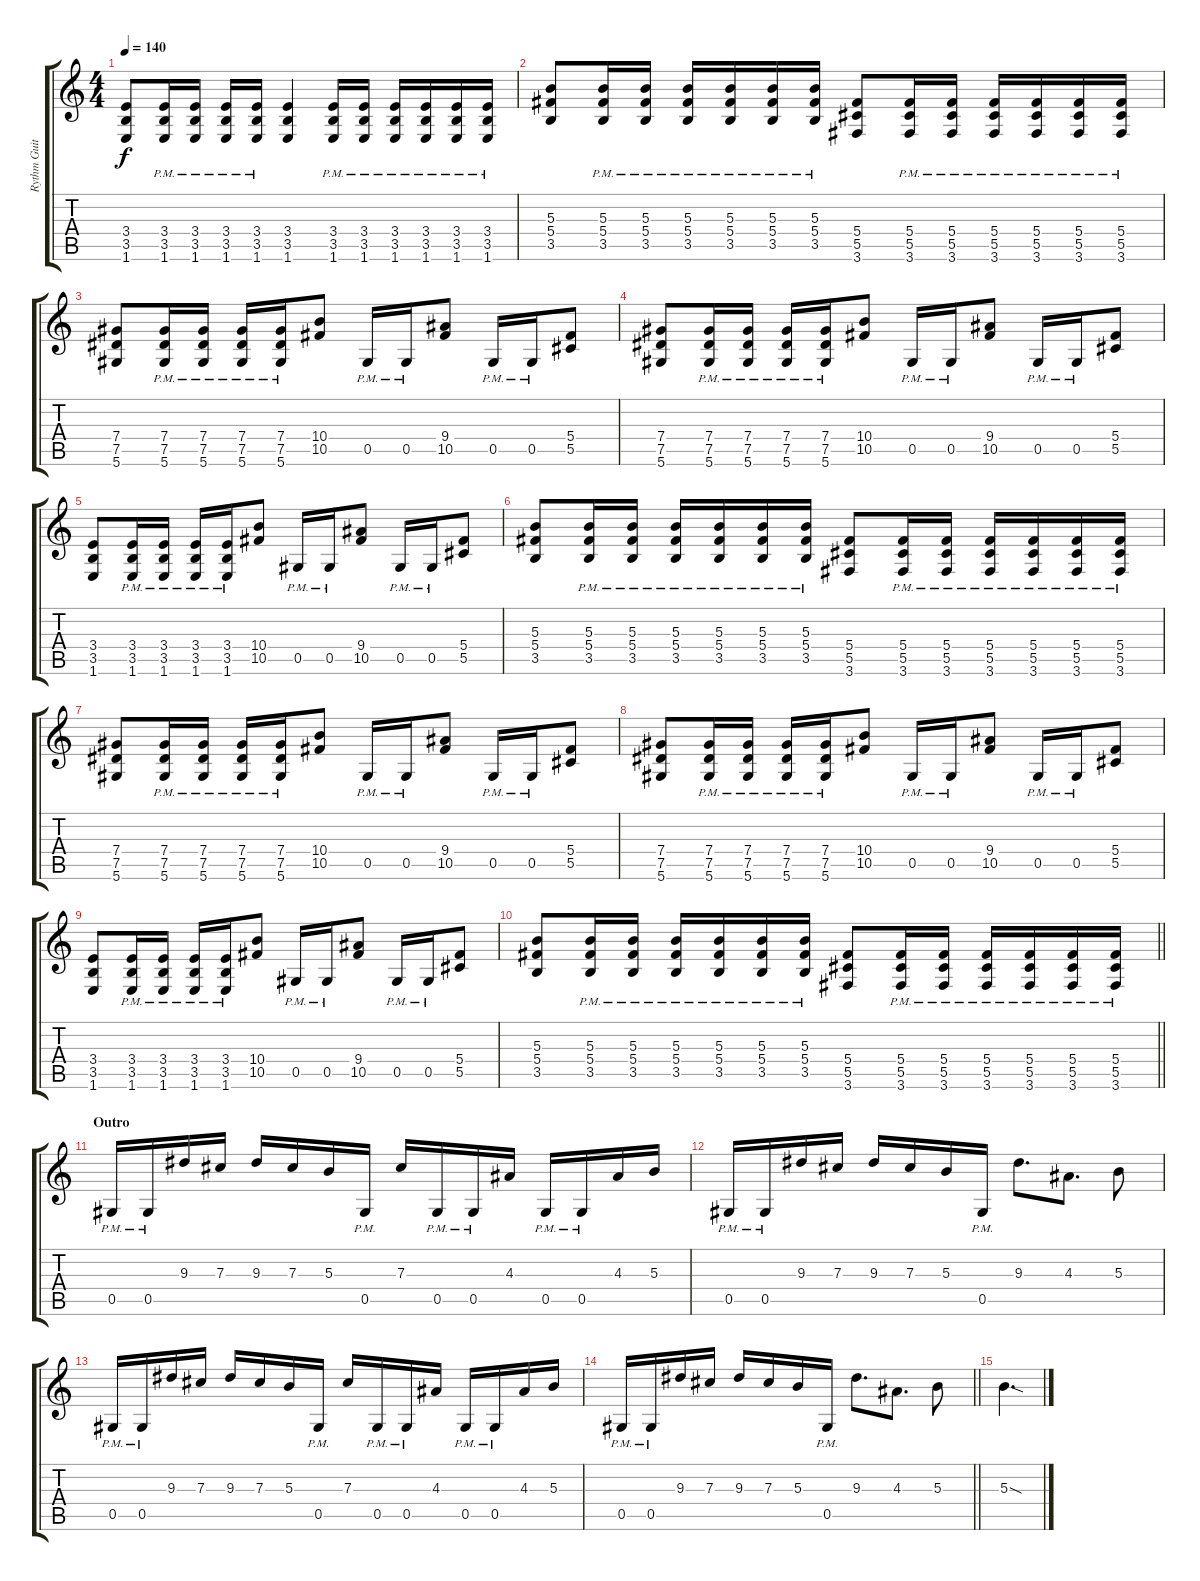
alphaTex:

\track ("Rythm Guitar" "Rythm Guit") {instrument distortionguitar}
\staff {score tabs}
\tuning (Eb4 Bb3 Gb3 Db3 Ab2 Eb2) {hide}
\ts (4 4)
\tempo 140
\clef g2
\ks c
(3.4 3.5 1.6).8{dy f} (3.4{pm} 3.5{pm} 1.6{pm}).16 (3.4{pm} 3.5{pm} 1.6{pm}).16 (3.4{pm} 3.5{pm} 1.6{pm}).16 (3.4{pm} 3.5{pm} 1.6{pm}).16 (3.4 3.5 1.6).4 (3.4{pm} 3.5{pm} 1.6{pm}).16 (3.4{pm} 3.5{pm} 1.6{pm}).16 (3.4{pm} 3.5{pm} 1.6{pm}).16 (3.4{pm} 3.5{pm} 1.6{pm}).16 (3.4{pm} 3.5{pm} 1.6{pm}).16 (3.4{pm} 3.5{pm} 1.6{pm}).16 |
(5.3 5.4 3.5).8 (5.3{pm} 5.4{pm} 3.5{pm}).16 (5.3{pm} 5.4{pm} 3.5{pm}).16 (5.3{pm} 5.4{pm} 3.5{pm}).16 (5.3{pm} 5.4{pm} 3.5{pm}).16 (5.3{pm} 5.4{pm} 3.5{pm}).16 (5.3{pm} 5.4{pm} 3.5{pm}).16 (5.4 5.5 3.6).8 (5.4{pm} 5.5{pm} 3.6{pm}).16 (5.4{pm} 5.5{pm} 3.6{pm}).16 (5.4{pm} 5.5{pm} 3.6{pm}).16 (5.4{pm} 5.5{pm} 3.6{pm}).16 (5.4{pm} 5.5{pm} 3.6{pm}).16 (5.4{pm} 5.5 3.6{pm}).16 |
(7.4 7.5 5.6).8 (7.4{pm} 7.5{pm} 5.6{pm}).16 (7.4{pm} 7.5{pm} 5.6{pm}).16 (7.4{pm} 7.5{pm} 5.6{pm}).16 (7.4{pm} 7.5{pm} 5.6{pm}).16 (10.4 10.5).8 0.5{pm}.16 0.5{pm}.16 (9.4 10.5).8 0.5{pm}.16 0.5{pm}.16 (5.4 5.5).8 |
(7.4 7.5 5.6).8 (7.4{pm} 7.5{pm} 5.6{pm}).16 (7.4{pm} 7.5{pm} 5.6{pm}).16 (7.4{pm} 7.5{pm} 5.6{pm}).16 (7.4{pm} 7.5{pm} 5.6{pm}).16 (10.4 10.5).8 0.5{pm}.16 0.5{pm}.16 (9.4 10.5).8 0.5{pm}.16 0.5{pm}.16 (5.4 5.5).8 |
(3.4 3.5 1.6).8 (3.4{pm} 3.5{pm} 1.6{pm}).16 (3.4{pm} 3.5{pm} 1.6{pm}).16 (3.4{pm} 3.5{pm} 1.6{pm}).16 (3.4{pm} 3.5{pm} 1.6{pm}).16 (10.4 10.5).8 0.5{pm}.16 0.5{pm}.16 (9.4 10.5).8 0.5{pm}.16 0.5{pm}.16 (5.4 5.5).8 |
(5.3 5.4 3.5).8 (5.3{pm} 5.4{pm} 3.5{pm}).16 (5.3{pm} 5.4{pm} 3.5{pm}).16 (5.3{pm} 5.4{pm} 3.5{pm}).16 (5.3{pm} 5.4{pm} 3.5{pm}).16 (5.3{pm} 5.4{pm} 3.5{pm}).16 (5.3{pm} 5.4{pm} 3.5{pm}).16 (5.4 5.5 3.6).8 (5.4{pm} 5.5{pm} 3.6{pm}).16 (5.4{pm} 5.5{pm} 3.6{pm}).16 (5.4{pm} 5.5{pm} 3.6{pm}).16 (5.4{pm} 5.5{pm} 3.6{pm}).16 (5.4{pm} 5.5{pm} 3.6{pm}).16 (5.4{pm} 5.5 3.6{pm}).16 |
(7.4 7.5 5.6).8 (7.4{pm} 7.5{pm} 5.6{pm}).16 (7.4{pm} 7.5{pm} 5.6{pm}).16 (7.4{pm} 7.5{pm} 5.6{pm}).16 (7.4{pm} 7.5{pm} 5.6{pm}).16 (10.4 10.5).8 0.5{pm}.16 0.5{pm}.16 (9.4 10.5).8 0.5{pm}.16 0.5{pm}.16 (5.4 5.5).8 |
(7.4 7.5 5.6).8 (7.4{pm} 7.5{pm} 5.6{pm}).16 (7.4{pm} 7.5{pm} 5.6{pm}).16 (7.4{pm} 7.5{pm} 5.6{pm}).16 (7.4{pm} 7.5{pm} 5.6{pm}).16 (10.4 10.5).8 0.5{pm}.16 0.5{pm}.16 (9.4 10.5).8 0.5{pm}.16 0.5{pm}.16 (5.4 5.5).8 |
(3.4 3.5 1.6).8 (3.4{pm} 3.5{pm} 1.6{pm}).16 (3.4{pm} 3.5{pm} 1.6{pm}).16 (3.4{pm} 3.5{pm} 1.6{pm}).16 (3.4{pm} 3.5{pm} 1.6{pm}).16 (10.4 10.5).8 0.5{pm}.16 0.5{pm}.16 (9.4 10.5).8 0.5{pm}.16 0.5{pm}.16 (5.4 5.5).8 |
\barLineRight lightlight
(5.3 5.4 3.5).8 (5.3{pm} 5.4{pm} 3.5{pm}).16 (5.3{pm} 5.4{pm} 3.5{pm}).16 (5.3{pm} 5.4{pm} 3.5{pm}).16 (5.3{pm} 5.4{pm} 3.5{pm}).16 (5.3{pm} 5.4{pm} 3.5{pm}).16 (5.3{pm} 5.4{pm} 3.5{pm}).16 (5.4 5.5 3.6).8 (5.4{pm} 5.5{pm} 3.6{pm}).16 (5.4{pm} 5.5{pm} 3.6{pm}).16 (5.4{pm} 5.5{pm} 3.6{pm}).16 (5.4{pm} 5.5{pm} 3.6{pm}).16 (5.4{pm} 5.5{pm} 3.6{pm}).16 (5.4{pm} 5.5 3.6{pm}).16 |
\section ("" "Outro")
0.5{pm}.16 0.5{pm}.16 9.3.16 7.3.16 9.3.16 7.3.16 5.3.16 0.5{pm}.16 7.3.16 0.5{pm}.16 0.5{pm}.16 4.3.16 0.5{pm}.16 0.5{pm}.16 4.3.16 5.3.16 |
0.5{pm}.16 0.5{pm}.16 9.3.16 7.3.16 9.3.16 7.3.16 5.3.16 0.5{pm}.16 9.3.8{d} 4.3.8{d} 5.3.8 |
0.5{pm}.16 0.5{pm}.16 9.3.16 7.3.16 9.3.16 7.3.16 5.3.16 0.5{pm}.16 7.3.16 0.5{pm}.16 0.5{pm}.16 4.3.16 0.5{pm}.16 0.5{pm}.16 4.3.16 5.3.16 |
\barLineRight lightlight
0.5{pm}.16 0.5{pm}.16 9.3.16 7.3.16 9.3.16 7.3.16 5.3.16 0.5{pm}.16 9.3.8{d} 4.3.8{d} 5.3.8 |
5.3{sod}.4{d}
